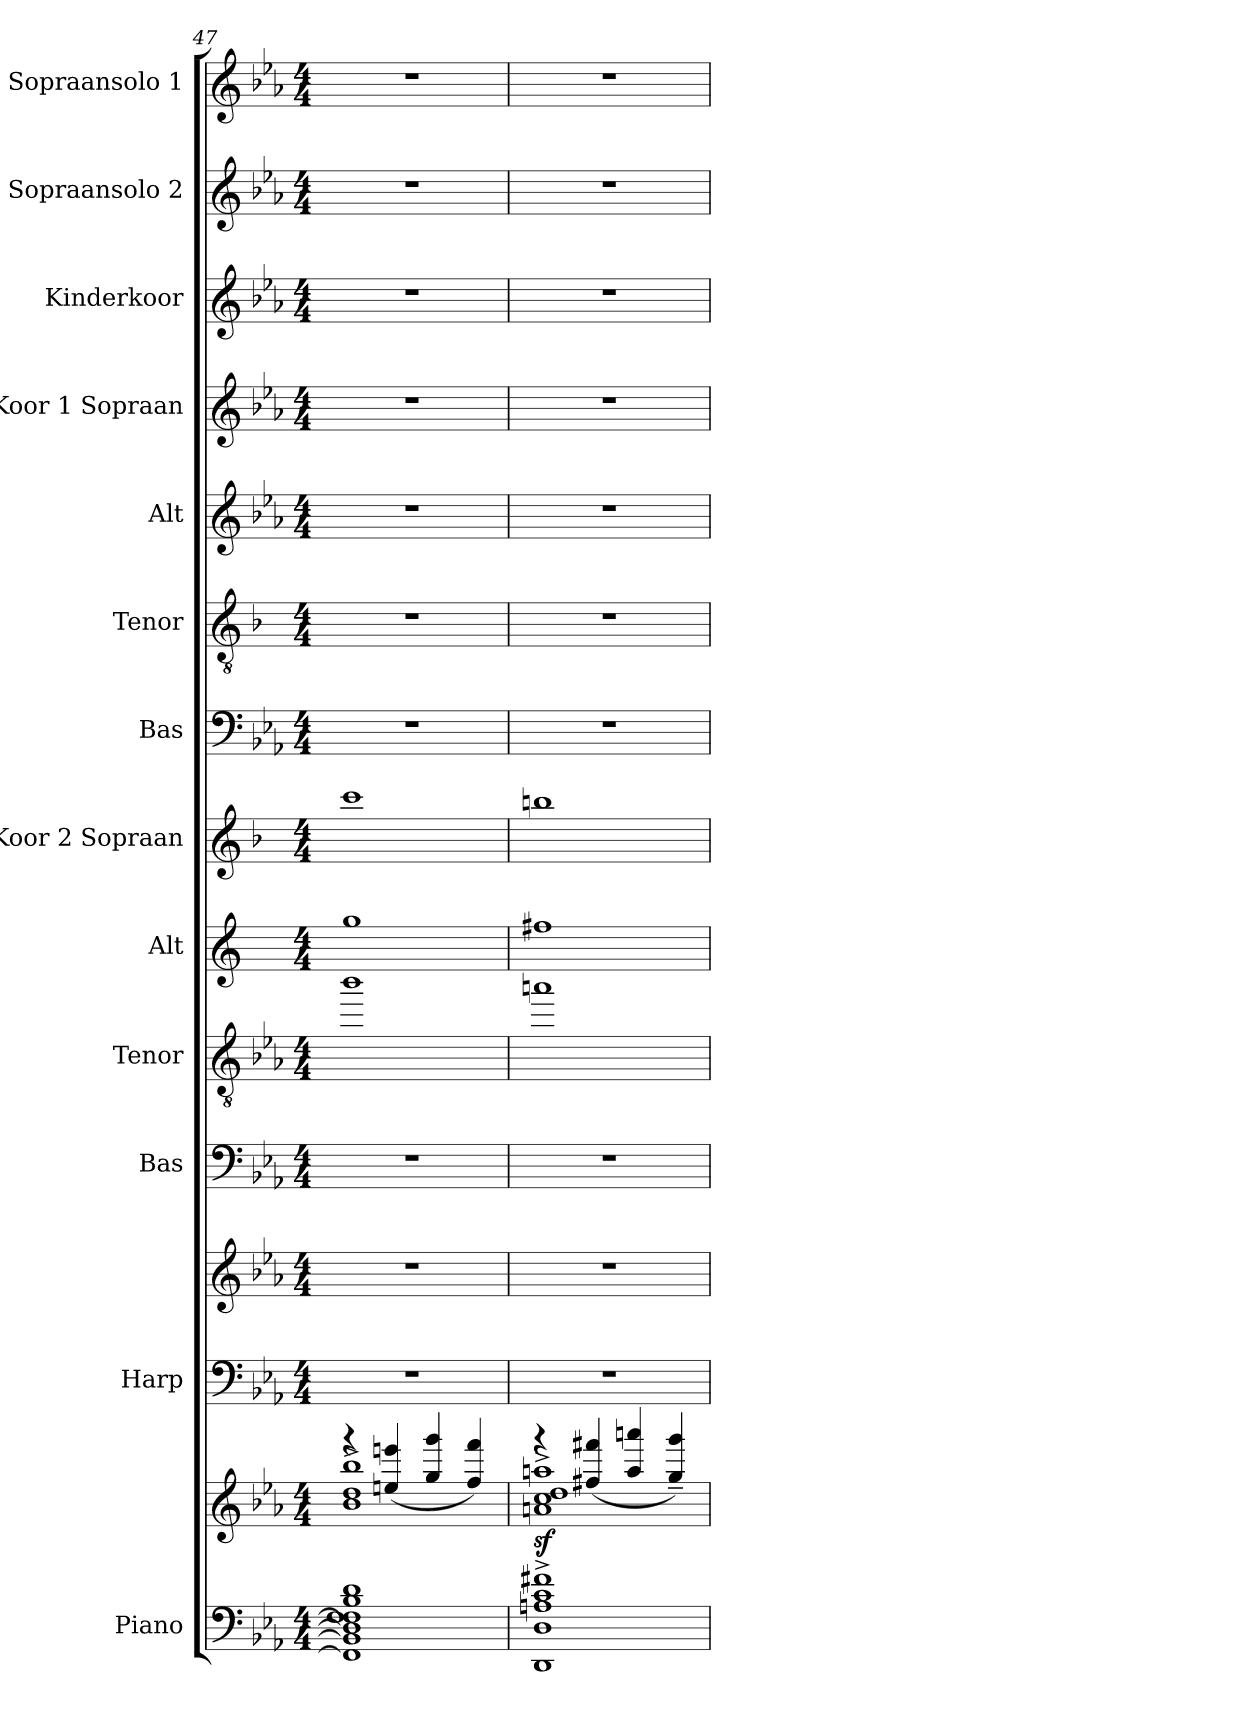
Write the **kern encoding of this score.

**kern	**kern	**dynam	**kern	**kern	**kern	**kern	**kern	**kern	**kern	**kern	**kern	**kern	**kern	**kern	**kern
*part13	*part13	*part13	*part12	*part12	*part11	*part10	*part9	*part8	*part7	*part6	*part5	*part4	*part3	*part2	*part1
*staff15	*staff14	*staff14/15	*staff13	*staff12	*staff11	*staff10	*staff9	*staff8	*staff7	*staff6	*staff5	*staff4	*staff3	*staff2	*staff1
*I"Piano	*	*	*I"Harp	*	*I"Bas	*I"Tenor	*I"Alt	*I"Koor 2 Sopraan	*I"Bas	*I"Tenor	*I"Alt	*I"Koor 1 Sopraan	*I"Kinderkoor	*I"Sopraansolo 2	*I"Sopraansolo 1
*I'Pno.	*	*	*I'Hrp.	*	*I'Bs.	*I'T.	*I'A.	*I'S.	*I'Bs.	*I'T.	*I'A.	*I'S.	*I'Kk.	*I'2.S.	*I'1. S.
!!LO:PB:g=z
*clefF4	*clefG2	*	*clefF4	*clefG2	*clefF4	*clefGv2	*clefG2	*clefG2	*clefF4	*clefGv2	*clefG2	*clefG2	*clefG2	*clefG2	*clefG2
*	*	*	*	*	*ITrd12c21	*ITrd8c14	*ITrd5c9	*ITrd1c2	*	*ITrd1c2	*	*	*	*	*
*k[b-e-a-]	*k[b-e-a-]	*	*k[b-e-a-]	*k[b-e-a-]	*k[b-e-a-]	*k[b-e-a-]	*k[b-e-a-]	*k[b-e-a-]	*k[b-e-a-]	*k[b-e-a-]	*k[b-e-a-]	*k[b-e-a-]	*k[b-e-a-]	*k[b-e-a-]	*k[b-e-a-]
*M4/4	*M4/4	*	*M4/4	*M4/4	*M4/4	*M4/4	*M4/4	*M4/4	*M4/4	*M4/4	*M4/4	*M4/4	*M4/4	*M4/4	*M4/4
=47	=47	=47	=47	=47	=47	=47	=47	=47	=47	=47	=47	=47	=47	=47	=47
*	*^	*	*	*	*	*	*	*	*	*	*	*	*	*	*
1FF] 1BB-] 1D] 1F 1F] 1B- 1d	1b-^ 1dd^ 1bb-^	4rggg	.	1r	1r	1r	1b-	1b-	1bb-	1r	1r	1r	1r	1r	1r	1r
.	.	(4een/ 4eeen/	.	.	.	.	.	.	.	.	.	.	.	.	.	.
.	.	4gg/ 4ggg/	.	.	.	.	.	.	.	.	.	.	.	.	.	.
.	.	4ff/ 4fff/)	.	.	.	.	.	.	.	.	.	.	.	.	.	.
=48	=48	=48	=48	=48	=48	=48	=48	=48	=48	=48	=48	=48	=48	=48	=48	=48
!	!	!	!LO:DY:b	!	!	!	!	!	!	!	!	!	!	!	!	!
1DD^ 1D^ 1An^ 1c^ 1f#X^	1an^ 1cc^ 1dd^ 1aan^	4rggg	sf	1r	1r	1r	1an	1an	1aan	1r	1r	1r	1r	1r	1r	1r
.	.	(4ff#X/ 4fff#X/	.	.	.	.	.	.	.	.	.	.	.	.	.	.
.	.	4aa/ 4aaan/	.	.	.	.	.	.	.	.	.	.	.	.	.	.
.	.	4gg/~ 4ggg/~)	.	.	.	.	.	.	.	.	.	.	.	.	.	.
*	*v	*v	*	*	*	*	*	*	*	*	*	*	*	*	*	*
=	=	=	=	=	=	=	=	=	=	=	=	=	=	=	=
*-	*-	*-	*-	*-	*-	*-	*-	*-	*-	*-	*-	*-	*-	*-	*-
